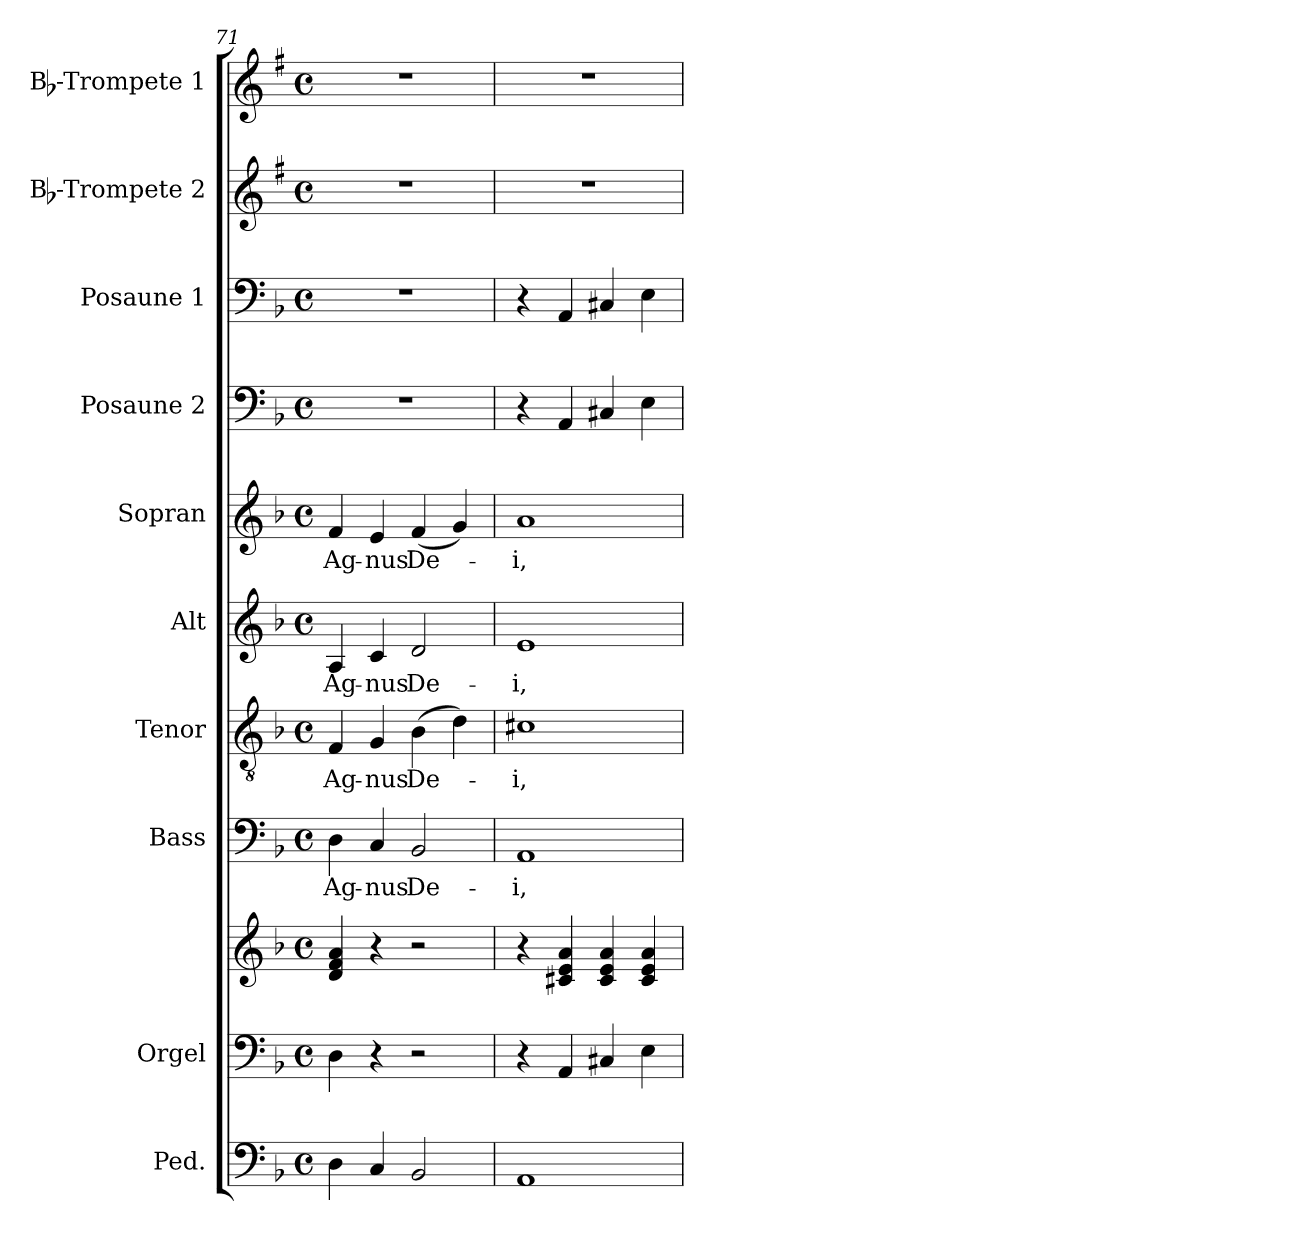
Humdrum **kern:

**kern	**kern	**kern	**kern	**text	**kern	**text	**kern	**text	**kern	**text	**kern	**kern	**kern	**kern
*part10	*part9	*part9	*part8	*part8	*part7	*part7	*part6	*part6	*part5	*part5	*part4	*part3	*part2	*part1
*staff11	*staff10	*staff9	*staff8	*staff8	*staff7	*staff7	*staff6	*staff6	*staff5	*staff5	*staff4	*staff3	*staff2	*staff1
*I"Ped.	*I"Orgel	*	*I"Bass	*	*I"Tenor	*	*I"Alt	*	*I"Sopran	*	*I"Posaune 2	*I"Posaune 1	*I"Bb-Trompete 2	*I"Bb-Trompete 1
*	*I'Org.	*	*I'B.	*	*I'T.	*	*I'A.	*	*I'S.	*	*I'Pos. 2	*I'Pos. 1	*I'Bb Trp. 2	*I'Bb Trp. 1
*clefF4	*clefF4	*clefG2	*clefF4	*	*clefGv2	*	*clefG2	*	*clefG2	*	*clefF4	*clefF4	*clefG2	*clefG2
*ITrd7c12	*	*	*	*	*	*	*	*	*	*	*	*	*ITrd1c2	*ITrd1c2
*k[b-]	*k[b-]	*k[b-]	*k[b-]	*	*k[b-]	*	*k[b-]	*	*k[b-]	*	*k[b-]	*k[b-]	*k[b-]	*k[b-]
*F:	*F:	*F:	*F:	*	*F:	*	*F:	*	*F:	*	*F:	*F:	*F:	*F:
*M4/4	*M4/4	*M4/4	*M4/4	*	*M4/4	*	*M4/4	*	*M4/4	*	*M4/4	*M4/4	*M4/4	*M4/4
*met(c)	*met(c)	*met(c)	*met(c)	*	*met(c)	*	*met(c)	*	*met(c)	*	*met(c)	*met(c)	*met(c)	*met(c)
=71	=71	=71	=71	=71	=71	=71	=71	=71	=71	=71	=71	=71	=71	=71
!	!	!	!	!LO:LY:b	!	!LO:LY:b	!	!LO:LY:b	!	!LO:LY:b	!	!	!	!
4DD\	4D\	4d/ 4f/ 4a/	4D\	Ag-	4F/	Ag-	4A/	Ag-	4f/	Ag-	1r	1r	1r	1r
!	!	!	!	!LO:LY:b	!	!LO:LY:b	!	!LO:LY:b	!	!LO:LY:b	!	!	!	!
4CC/	4r	4r	4C/	-nus	4G/	-nus	4c/	-nus	4e/	-nus	.	.	.	.
!	!	!	!	!LO:LY:b	!	!LO:LY:b	!	!LO:LY:b	!	!LO:LY:b	!	!	!	!
2BBB-/	2r	2r	2BB-/	De-	(>4B-\	De-	2d/	De-	(<4f/	De-	.	.	.	.
.	.	.	.	.	4d\)	.	.	.	4g/)	.	.	.	.	.
=72	=72	=72	=72	=72	=72	=72	=72	=72	=72	=72	=72	=72	=72	=72
!	!	!	!	!LO:LY:b	!	!LO:LY:b	!	!LO:LY:b	!	!LO:LY:b	!	!	!	!
1AAA	4r	4r	1AA	-i,	1c#X	-i,	1e	-i,	1a	-i,	4r	4r	1r	1r
.	4AA/	4c#X/ 4e/ 4a/	.	.	.	.	.	.	.	.	4AA/	4AA/	.	.
.	4C#X/	4c#/ 4e/ 4a/	.	.	.	.	.	.	.	.	4C#X/	4C#X/	.	.
.	4E\	4c#/ 4e/ 4a/	.	.	.	.	.	.	.	.	4E\	4E\	.	.
=	=	=	=	=	=	=	=	=	=	=	=	=	=	=
*-	*-	*-	*-	*-	*-	*-	*-	*-	*-	*-	*-	*-	*-	*-
